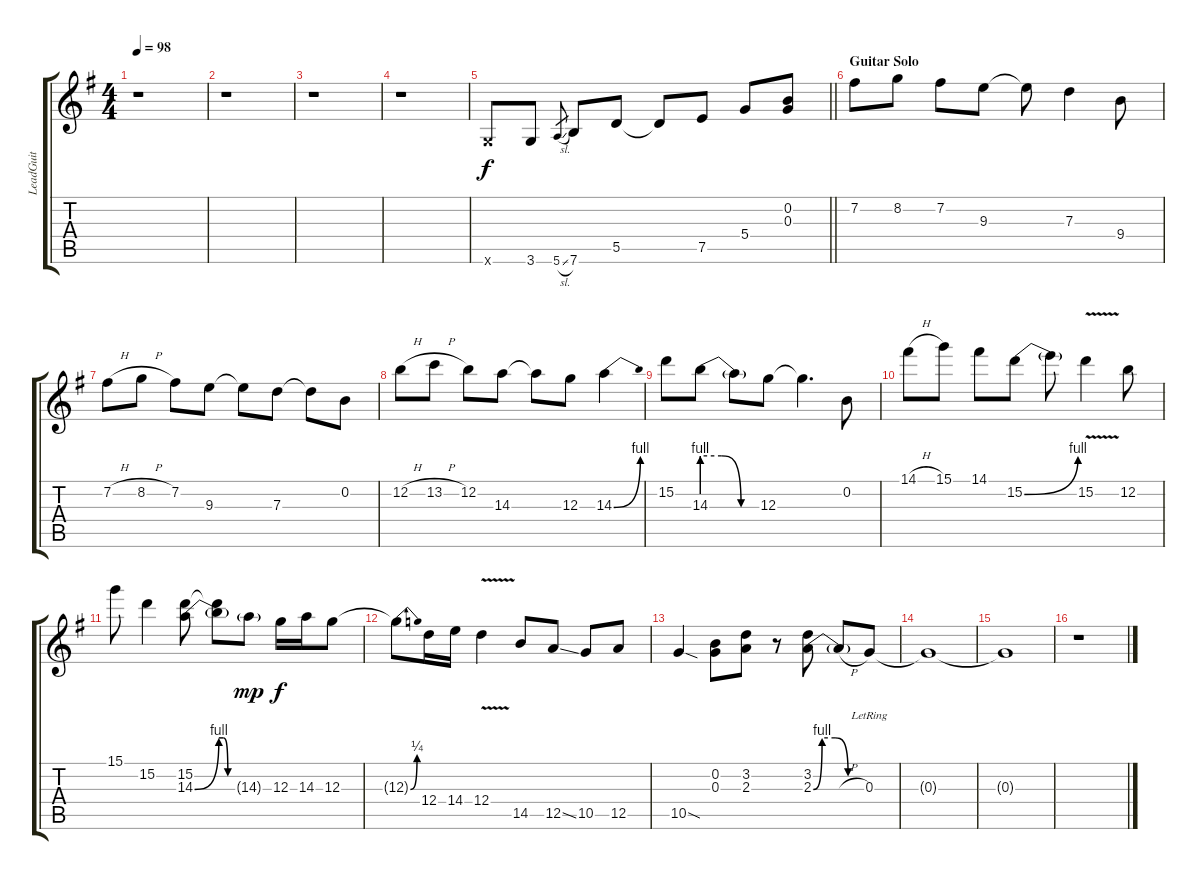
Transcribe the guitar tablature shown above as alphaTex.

\track ("LeadGuit" "LeadGuit") {instrument overdrivenguitar}
\staff {score tabs}
\tuning (E4 B3 G3 D3 A2 E2) {hide}
\ts (4 4)
\tempo 98
\clef g2
\ks g
r.1{dy f} |
r.1 |
r.1 |
r.1 |
\barLineRight lightlight
3.6{x}.8 3.6.8 5.6{sl}.8{gr} 7.6.8 5.5.8 5.5{t}.8 7.5.8 5.4.8 (0.2 0.3).8 |
\section ("" "Guitar Solo")
7.2.8 8.2.8 7.2.8 9.3.8 9.3{t}.8 7.3.4 9.4.8 |
7.2{h}.8 8.2{h}.8 7.2.8 9.3.8 9.3{t}.8 7.3.8 7.3{t}.8 0.2.8 |
12.2{h}.8 13.2{h}.8 12.2.8 14.3.8 14.3{t}.8 12.3.8 14.3{be (bend 0 0 60 4)}.4 |
15.2.8 14.3{be (custom 0 4 20 4 40 0 60 0)}.8 14.3{t}.8 12.3.8 12.3{t}.4{d} 0.2.8 |
14.1{h}.8 15.1.8 14.1.8 15.2{be (bend 0 0 60 4)}.8 15.2{t}.8 15.2{v}.4 12.2.8 |
15.1.8 15.2.4 (15.2 14.3{be (bend 0 0 60 4)}).8 (15.2{t} 14.3{be (custom 0 4 20 4 40 0 60 0) t}).8 14.3{g}.8{dy mp} 12.3.16{dy f} 14.3.16 12.3.8 |
12.3{be (bend 0 0 60 1) t}.8 12.4.16 14.4.16 12.4{v}.4 14.5.8 12.5{ss}.8 10.5.8 12.5.8 |
10.5{sod}.4 (0.2 0.3).8 (3.2 2.3).8 r.8 (3.2 2.3{be (custom 0 0 10 4 25 4 40 0 60 0)}).8 2.3{h t}.8 0.3{lr}.8 |
0.3{t}.1 |
0.3{t}.1 |
r.1
